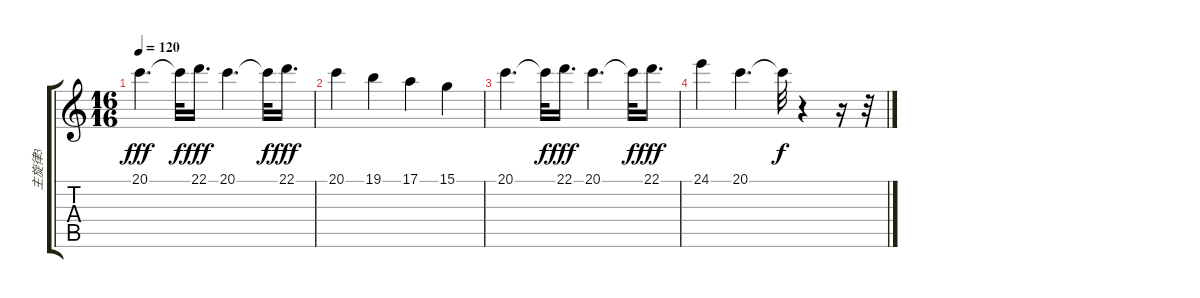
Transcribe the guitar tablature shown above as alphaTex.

\track ("主旋律3" "主旋律3") {instrument musicbox}
\staff {score tabs}
\tuning (E4 B3 G3 D3 A2 E2) {hide}
\ts (16 16)
\tempo 120
\clef g2
\ks c
20.1.4{d dy fff} 20.1{t}.32{dy f} 22.1.16{d dy fff} 20.1.4{d} 20.1{t}.32{dy f} 22.1.16{d dy fff} |
20.1.4 19.1.4 17.1.4 15.1.4 |
20.1.4{d} 20.1{t}.32{dy f} 22.1.16{d dy fff} 20.1.4{d} 20.1{t}.32{dy f} 22.1.16{d dy fff} |
24.1.4 20.1.4{d} 20.1{t}.32{dy f} r.4 r.16 r.32
